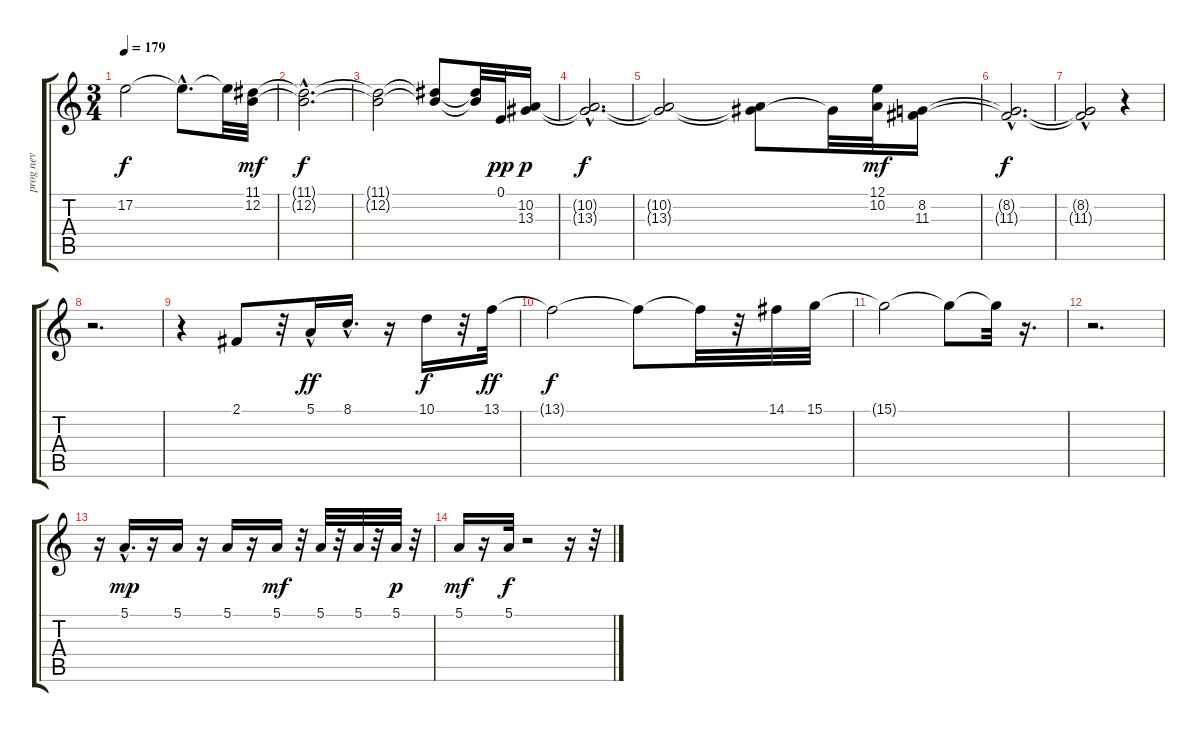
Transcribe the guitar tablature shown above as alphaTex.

\track ("prog nev" "prog nev") {instrument stringensemble1}
\staff {score tabs}
\tuning (E4 B3 G3 D3 A2 E2) {hide}
\ts (3 4)
\tempo 179
\clef g2
\ks c
17.2{t}.2{dy f} 17.2{hac t}.8{d} 17.2{t}.32 (11.1 12.2).32{dy mf} |
(11.1{hac t} 12.2{hac t}).2{d dy f} |
(11.1{t} 12.2{t}).2 (11.1{t} 12.2{t}).8 (11.1{t} 12.2{t}).32 0.1.32{dy pp} (10.2 13.3).16{dy p} |
(10.2{hac t} 13.3{hac t}).2{d dy f} |
(10.2{t} 13.3{t}).2 (10.2{t} 13.3{t}).8 13.3{t}.32 (12.1 10.2).32{dy mf} (8.2 11.3).16 |
(8.2{hac t} 11.3{hac t}).2{d dy f} |
(8.2{t} 11.3{hac t}).2 r.4 |
r.2{d} |
r.4 2.1.8 r.32 5.1{hac}.16{dy ff} 8.1{hac}.16{d} r.16 10.1.16{dy f} r.32 13.1.32{dy ff} |
13.1{t}.2{dy f} 13.1{t}.8 13.1{t}.32 r.32 14.1.32 15.1.32 |
15.1{t}.2 15.1{t}.8 15.1{t}.32 r.16{d} |
r.2{d} |
r.16 5.1{hac}.16{d dy mp} r.16 5.1.16 r.16 5.1.16 r.16 5.1.16{dy mf} r.32 5.1.32 r.32 5.1.32 r.32 5.1.32{dy p} r.32 |
5.1.16{dy mf} r.16 5.1.32{dy f} r.2 r.16 r.32
